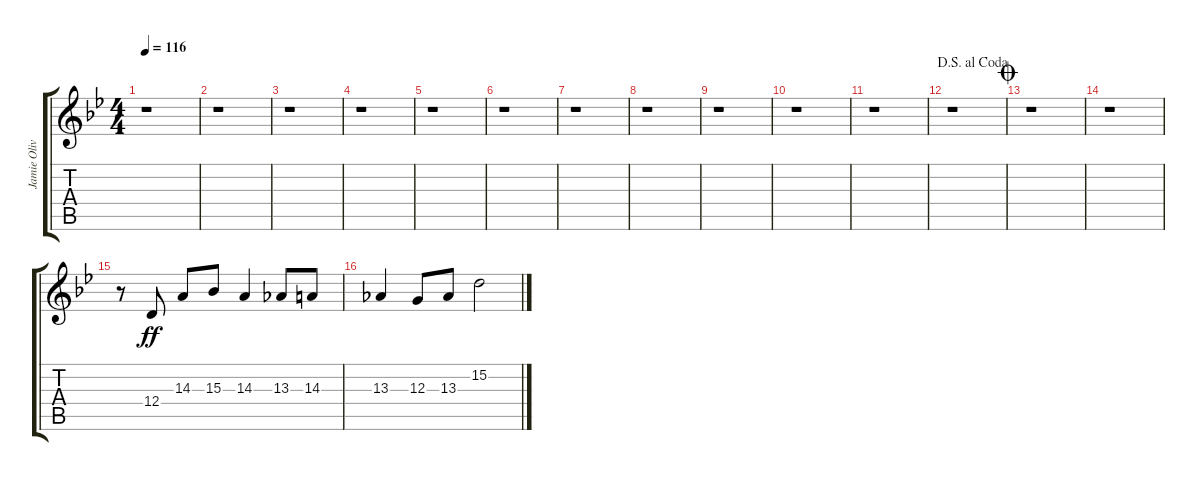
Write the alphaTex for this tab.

\track ("Jamie Oliver - Keyboard" "Jamie Oliv") {instrument brightacousticpiano}
\staff {score tabs}
\tuning (E4 B3 G3 D3 A2 D2) {hide}
\ts (4 4)
\tempo 116
\clef g2
\ks bb
r.1{dy ff} |
r.1 |
r.1 |
r.1 |
r.1 |
r.1 |
r.1 |
r.1 |
r.1 |
r.1 |
r.1 |
\jump dalsegnoalcoda
r.1 |
\jump coda
r.1 |
r.1 |
r.8 12.4.8 14.3.8 15.3.8 14.3.4 13.3.8 14.3.8 |
13.3.4 12.3.8 13.3.8 15.2.2
